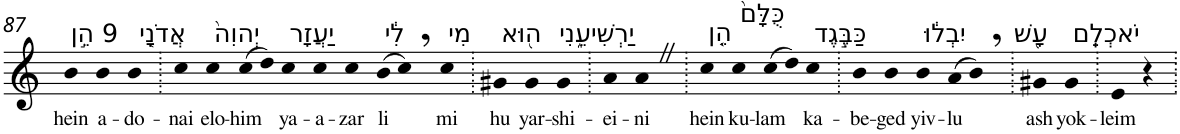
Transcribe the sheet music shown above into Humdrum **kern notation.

**kern	**text
*part1	*part1
*staff1	*staff1
*I"Piano	*
*I'Pno	*
!!LO:PB:g=z
*clefG2	*
*k[]	*
=87	=87
!LO:TX:a:t=9 הֵ֣ן	!
!	!LO:LY:b
4b	hein
!LO:TX:a:t=אֲדֹנָ֤י	!
!	!LO:LY:b
4b	a-
!	!LO:LY:b
4b	-do-
=88.	=88.
!	!LO:LY:b
4cc	-nai
!LO:TX:a:t=יְהוִה֙	!
!	!LO:LY:b
4cc	elo-
!	!LO:LY:b
(8cc	-him
8dd)	.
!LO:TX:a:t=יַעֲזָר	!
!	!LO:LY:b
4cc	ya-
!	!LO:LY:b
4cc	-a-
!	!LO:LY:b
4cc	-zar
!LO:TX:a:t=לִ֔י	!
!	!LO:LY:b
(8b	li
8cc,)	.
!LO:TX:a:t=מִי	!
!	!LO:LY:b
4cc	mi
=89.	=89.
!LO:TX:a:t=ה֖וּא	!
!	!LO:LY:b
4g#X	hu
!LO:TX:a:t=יַרְשִׁיעֵ֑נִי	!
!	!LO:LY:b
4g#	yar-
!	!LO:LY:b
4g#	-shi-
=90.	=90.
!	!LO:LY:b
4a	-ei-
!	!LO:LY:b
4aZ	-ni
=91.	=91.
!LO:TX:a:t=הֵ֤ן	!
!	!LO:LY:b
4cc	hein
!LO:TX:a:t=כֻּלָּם֙	!
!	!LO:LY:b
4cc	ku-
!	!LO:LY:b
(8cc	-lam
8dd)	.
!LO:TX:a:t=כַּבֶּ֣גֶד	!
!	!LO:LY:b
4cc	ka-
=92.	=92.
!	!LO:LY:b
4b	-be-
!	!LO:LY:b
4b	-ged
!LO:TX:a:t=יִבְל֔וּ	!
!	!LO:LY:b
4b	yiv-
!	!LO:LY:b
(8a	-lu
8b,)	.
=93.	=93.
!LO:TX:a:t=עָ֖שׁ	!
!	!LO:LY:b
4g#X	ash
!LO:TX:a:t=יֹאכְלֵֽם	!
!	!LO:LY:b
4g#	yok-
=94.	=94.
!	!LO:LY:b
4e	-leim
4r	.
=.	=.
*-	*-
